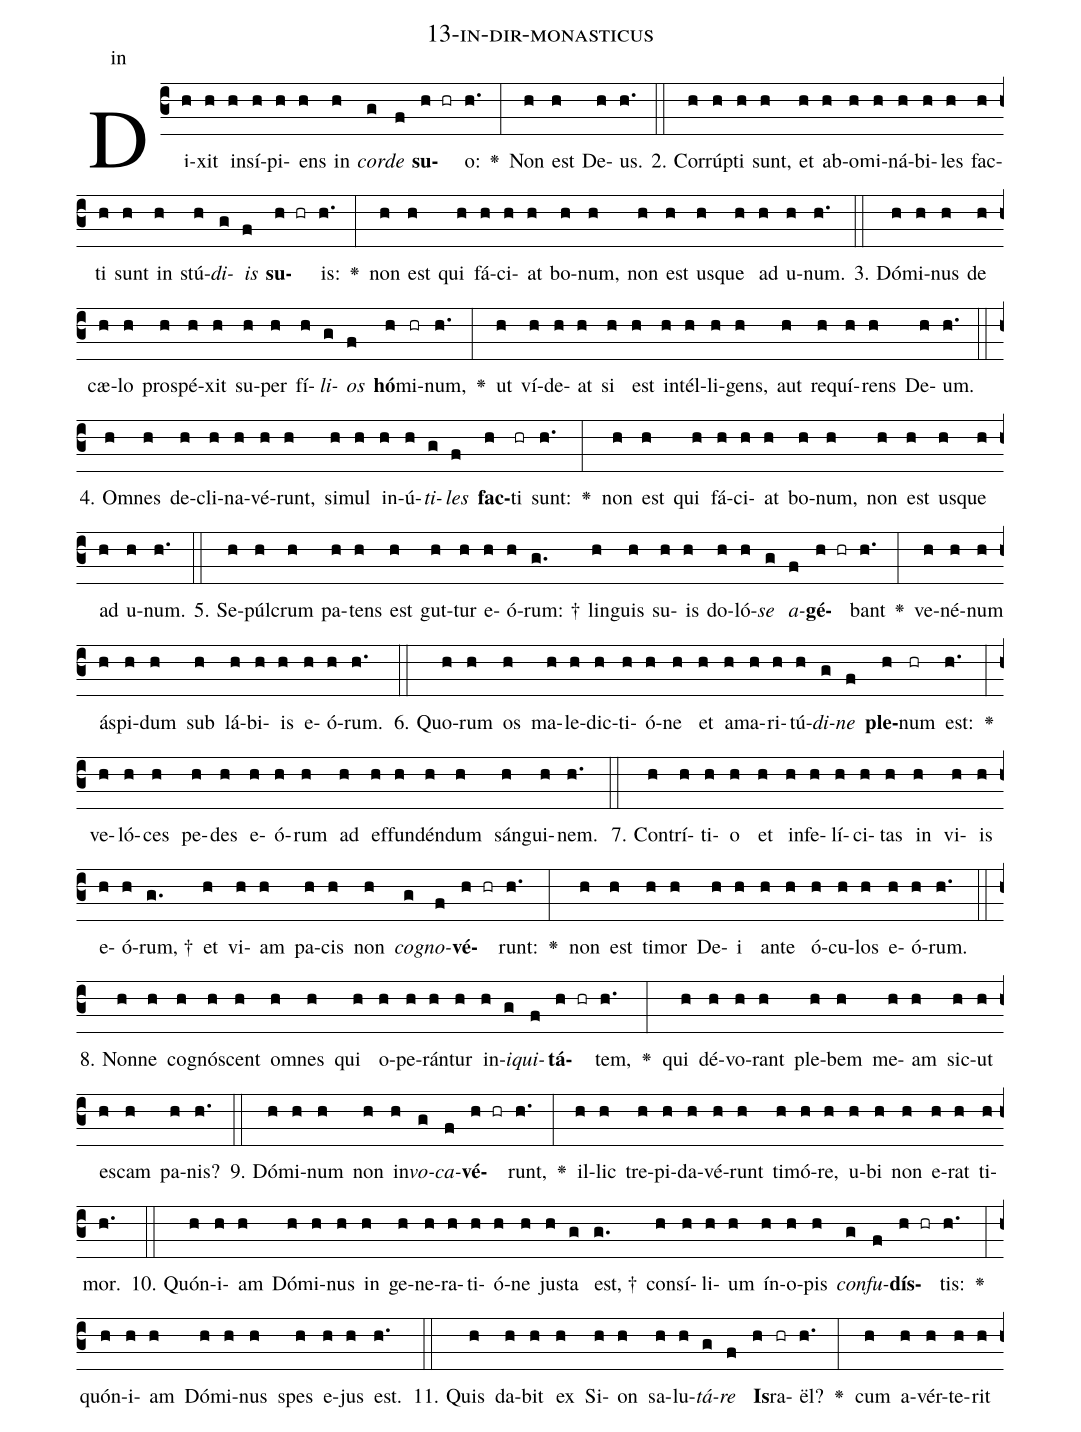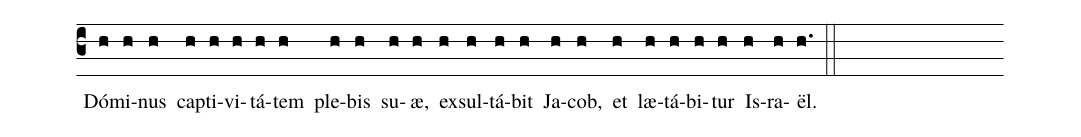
name: 13-in-dir-monasticus;
annotation: in;
%%
(c3)Di(h)xit(h) in(h)sí(h)pi(h)ens(h) in(h) <i>cor</i>(g)<i>de</i>(f) <b>su</b>(h hr)o:(h.) <v>\greheightstar</v>(:) Non(h) est(h) De(h)us.(h.) (::)
2. Cor(h)rúp(h)ti(h) sunt,(h) et(h) ab(h)o(h)mi(h)ná(h)bi(h)les(h) fac(h)ti(h) sunt(h) in(h) stú(h)<i>di</i>(g)<i>is</i>(f) <b>su</b>(h hr)is:(h.) <v>\greheightstar</v>(:) non(h) est(h) qui(h) fá(h)ci(h)at(h) bo(h)num,(h) non(h) est(h) us(h)que(h) ad(h) u(h)num.(h.) (::)
3. Dó(h)mi(h)nus(h) de(h) cæ(h)lo(h) pro(h)spé(h)xit(h) su(h)per(h) fí(h)<i>li</i>(g)<i>os</i>(f) <b>hó</b>(h)mi(hr)num,(h.) <v>\greheightstar</v>(:) ut(h) ví(h)de(h)at(h) si(h) est(h) in(h)tél(h)li(h)gens,(h) aut(h) re(h)quí(h)rens(h) De(h)um.(h.) (::)
4. Om(h)nes(h) de(h)cli(h)na(h)vé(h)runt,(h) si(h)mul(h) in(h)ú(h)<i>ti</i>(g)<i>les</i>(f) <b>fac</b>(h)ti(hr) sunt:(h.) <v>\greheightstar</v>(:) non(h) est(h) qui(h) fá(h)ci(h)at(h) bo(h)num,(h) non(h) est(h) us(h)que(h) ad(h) u(h)num.(h.) (::)
5. Se(h)púl(h)crum(h) pa(h)tens(h) est(h) gut(h)tur(h) e(h)ó(h)rum: †(g.) lin(h)guis(h) su(h)is(h) do(h)ló(h)<i>se</i>(g) <i>a</i>(f)<b>gé</b>(h hr)bant(h.) <v>\greheightstar</v>(:) ve(h)né(h)num(h) ás(h)pi(h)dum(h) sub(h) lá(h)bi(h)is(h) e(h)ó(h)rum.(h.) (::)
6. Quo(h)rum(h) os(h) ma(h)le(h)dic(h)ti(h)ó(h)ne(h) et(h) a(h)ma(h)ri(h)tú(h)<i>di</i>(g)<i>ne</i>(f) <b>ple</b>(h)num(hr) est:(h.) <v>\greheightstar</v>(:) ve(h)ló(h)ces(h) pe(h)des(h) e(h)ó(h)rum(h) ad(h) ef(h)fun(h)dén(h)dum(h) sán(h)gui(h)nem.(h.) (::)
7. Con(h)trí(h)ti(h)o(h) et(h) in(h)fe(h)lí(h)ci(h)tas(h) in(h) vi(h)is(h) e(h)ó(h)rum, †(g.) et(h) vi(h)am(h) pa(h)cis(h) non(h) <i>co</i>(g)<i>gno</i>(f)<b>vé</b>(h hr)runt:(h.) <v>\greheightstar</v>(:) non(h) est(h) ti(h)mor(h) De(h)i(h) an(h)te(h) ó(h)cu(h)los(h) e(h)ó(h)rum.(h.) (::)
8. Non(h)ne(h) co(h)gnó(h)scent(h) om(h)nes(h) qui(h) o(h)pe(h)rán(h)tur(h) in(h)<i>i</i>(g)<i>qui</i>(f)<b>tá</b>(h hr)tem,(h.) <v>\greheightstar</v>(:) qui(h) dé(h)vo(h)rant(h) ple(h)bem(h) me(h)am(h) sic(h)ut(h) es(h)cam(h) pa(h)nis?(h.) (::)
9. Dó(h)mi(h)num(h) non(h) in(h)<i>vo</i>(g)<i>ca</i>(f)<b>vé</b>(h hr)runt,(h.) <v>\greheightstar</v>(:) il(h)lic(h) tre(h)pi(h)da(h)vé(h)runt(h) ti(h)mó(h)re,(h) u(h)bi(h) non(h) e(h)rat(h) ti(h)mor.(h.) (::)
10. Quón(h)i(h)am(h) Dó(h)mi(h)nus(h) in(h) ge(h)ne(h)ra(h)ti(h)ó(h)ne(h) jus(h)ta(g) est, †(g.) con(h)sí(h)li(h)um(h) ín(h)o(h)pis(h) <i>con</i>(g)<i>fu</i>(f)<b>dís</b>(h hr)tis:(h.) <v>\greheightstar</v>(:) quón(h)i(h)am(h) Dó(h)mi(h)nus(h) spes(h) e(h)jus(h) est.(h.) (::)
11. Quis(h) da(h)bit(h) ex(h) Si(h)on(h) sa(h)lu(h)<i>tá</i>(g)<i>re</i>(f) <b>Is</b>(h)ra(hr)ël?(h.) <v>\greheightstar</v>(:) cum(h) a(h)vér(h)te(h)rit(h) Dó(h)mi(h)nus(h) cap(h)ti(h)vi(h)tá(h)tem(h) ple(h)bis(h) su(h)æ,(h) ex(h)sul(h)tá(h)bit(h) Ja(h)cob,(h) et(h) læ(h)tá(h)bi(h)tur(h) Is(h)ra(h)ël.(h.) (::)
